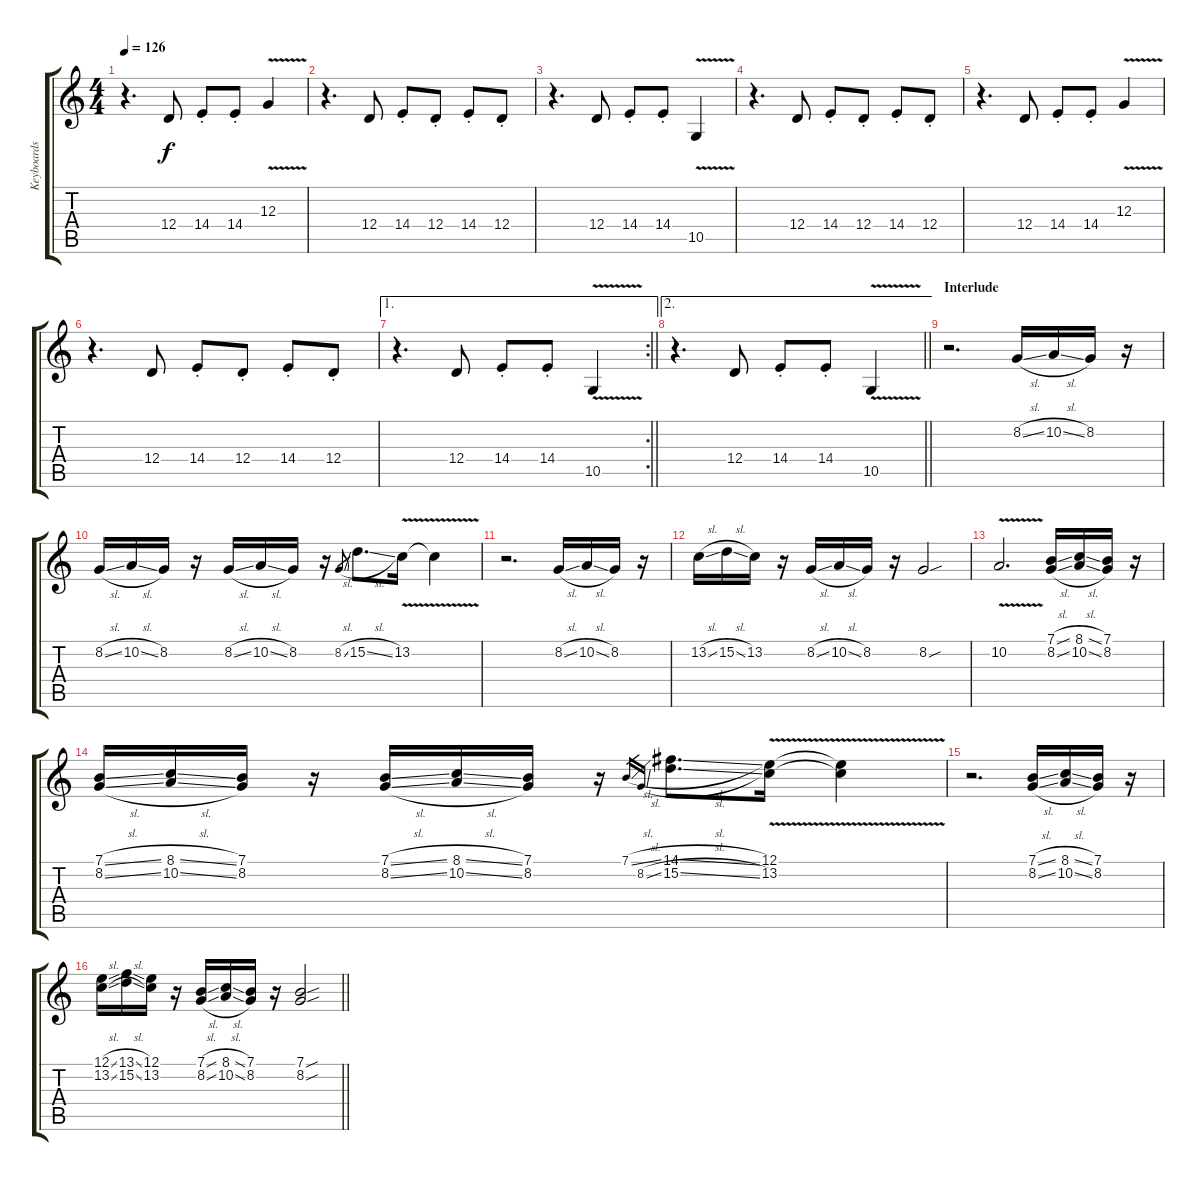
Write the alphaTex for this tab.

\track ("Keyboards 1" "Keyboards ") {instrument lead2sawtooth}
\staff {score tabs}
\tuning (E4 B3 G3 D3 A2 E2) {hide}
\ts (4 4)
\tempo 126
\clef g2
\ks c
r.4{d dy f} 12.4.8 14.4{st}.8 14.4{st}.8 12.3{v}.4 |
r.4{d} 12.4.8 14.4{st}.8 12.4{st}.8 14.4{st}.8 12.4{st}.8 |
r.4{d} 12.4.8 14.4{st}.8 14.4{st}.8 10.5{v}.4 |
r.4{d} 12.4.8 14.4{st}.8 12.4{st}.8 14.4{st}.8 12.4{st}.8 |
r.4{d} 12.4.8 14.4{st}.8 14.4{st}.8 12.3{v}.4 |
r.4{d} 12.4.8 14.4{st}.8 12.4{st}.8 14.4{st}.8 12.4{st}.8 |
\ae 1
\rc 2
\barLineRight lightlight
r.4{d} 12.4.8 14.4{st}.8 14.4{st}.8 10.5{v}.4 |
\ae 2
\barLineRight lightlight
r.4{d} 12.4.8 14.4{st}.8 14.4{st}.8 10.5{v}.4 |
\section ("" "Interlude")
r.2{d} 8.2{sl}.16 10.2{sl}.16 8.2.16 r.16 |
8.2{sl}.16 10.2{sl}.16 8.2.16 r.16 8.2{sl}.16 10.2{sl}.16 8.2.16 r.16 8.2{sl}.8{gr} 15.2{sl}.8{d} 13.2{v}.16 13.2{t}.4 |
r.2{d} 8.2{sl}.16 10.2{sl}.16 8.2.16 r.16 |
13.2{sl}.16 15.2{sl}.16 13.2.16 r.16 8.2{sl}.16 10.2{sl}.16 8.2.16 r.16 8.2{sou}.2 |
10.2{v}.2{d} (7.1{sl} 8.2{sl}).16 (8.1{sl} 10.2{sl}).16 (7.1 8.2).16 r.16 |
(7.1{sl} 8.2{sl}).16 (8.1{sl} 10.2{sl}).16 (7.1 8.2).16 r.16 (7.1{sl} 8.2{sl}).16 (8.1{sl} 10.2{sl}).16 (7.1 8.2).16 r.16 7.1{sl}.16{gr} 8.2{sl}.16{gr} (14.1{sl} 15.2{sl}).8{d} (12.1{v} 13.2{v}).16 (12.1{t} 13.2{t}).4 |
r.2{d} (7.1{sl} 8.2{sl}).16 (8.1{sl} 10.2{sl}).16 (7.1 8.2).16 r.16 |
\barLineRight lightlight
(12.1{sl} 13.2{sl}).16 (13.1{sl} 15.2{sl}).16 (12.1 13.2).16 r.16 (7.1{sl} 8.2{sl}).16 (8.1{sl} 10.2{sl}).16 (7.1 8.2).16 r.16 (7.1{sou} 8.2{sou}).2
